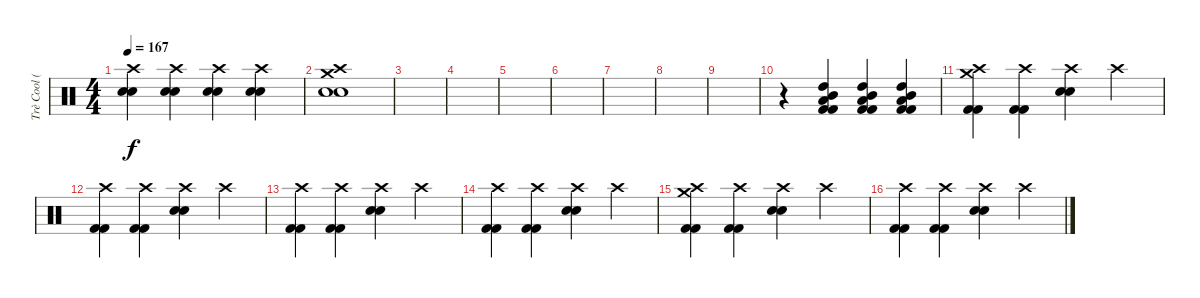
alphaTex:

\track ("Trè Cool (Drums)" "Trè Cool (") {instrument percussion}
\staff {score}
\articulation defaults
\ts (4 4)
\tempo 167
\clef neutral
\ks c
("Crash high (hit)" "Snare (hit) 2" "Snare (hit) 2").4{dy f} ("Crash high (hit)" "Snare (hit) 2" "Snare (hit) 2").4 ("Crash high (hit)" "Snare (hit) 2" "Snare (hit) 2").4 ("Crash high (hit)" "Snare (hit) 2" "Snare (hit) 2").4 |
("Crash high (hit)" "Crash medium (hit)" "Snare (hit) 2" "Snare (hit) 2").1 |
|
|
|
|
|
|
|
r.4 ("High Tom (hit)" "Mid Tom (hit)" "Low Tom (hit)" "Kick (hit) 2" "Kick (hit) 2").4 ("High Tom (hit)" "Mid Tom (hit)" "Low Tom (hit)" "Kick (hit) 2" "Kick (hit) 2").4 ("High Tom (hit)" "Mid Tom (hit)" "Low Tom (hit)" "Kick (hit) 2" "Kick (hit) 2").4 |
("Crash medium (hit)" "Crash high (hit)" "Kick (hit) 2" "Kick (hit) 2").4 ("Crash high (hit)" "Kick (hit) 2" "Kick (hit) 2").4 ("Crash high (hit)" "Snare (hit) 2" "Snare (hit) 2").4 "Crash high (hit)".4 |
("Crash high (hit)" "Kick (hit) 2" "Kick (hit) 2").4 ("Crash high (hit)" "Kick (hit) 2" "Kick (hit) 2").4 ("Crash high (hit)" "Snare (hit) 2" "Snare (hit) 2").4 "Crash high (hit)".4 |
("Crash high (hit)" "Kick (hit) 2" "Kick (hit) 2").4 ("Crash high (hit)" "Kick (hit) 2" "Kick (hit) 2").4 ("Crash high (hit)" "Snare (hit) 2" "Snare (hit) 2").4 "Crash high (hit)".4 |
("Crash high (hit)" "Kick (hit) 2" "Kick (hit) 2").4 ("Crash high (hit)" "Kick (hit) 2" "Kick (hit) 2").4 ("Crash high (hit)" "Snare (hit) 2" "Snare (hit) 2").4 "Crash high (hit)".4 |
("Crash medium (hit)" "Crash high (hit)" "Kick (hit) 2" "Kick (hit) 2").4 ("Crash high (hit)" "Kick (hit) 2" "Kick (hit) 2").4 ("Crash high (hit)" "Snare (hit) 2" "Snare (hit) 2").4 "Crash high (hit)".4 |
("Crash high (hit)" "Kick (hit) 2" "Kick (hit) 2").4 ("Crash high (hit)" "Kick (hit) 2" "Kick (hit) 2").4 ("Crash high (hit)" "Snare (hit) 2" "Snare (hit) 2").4 "Crash high (hit)".4
